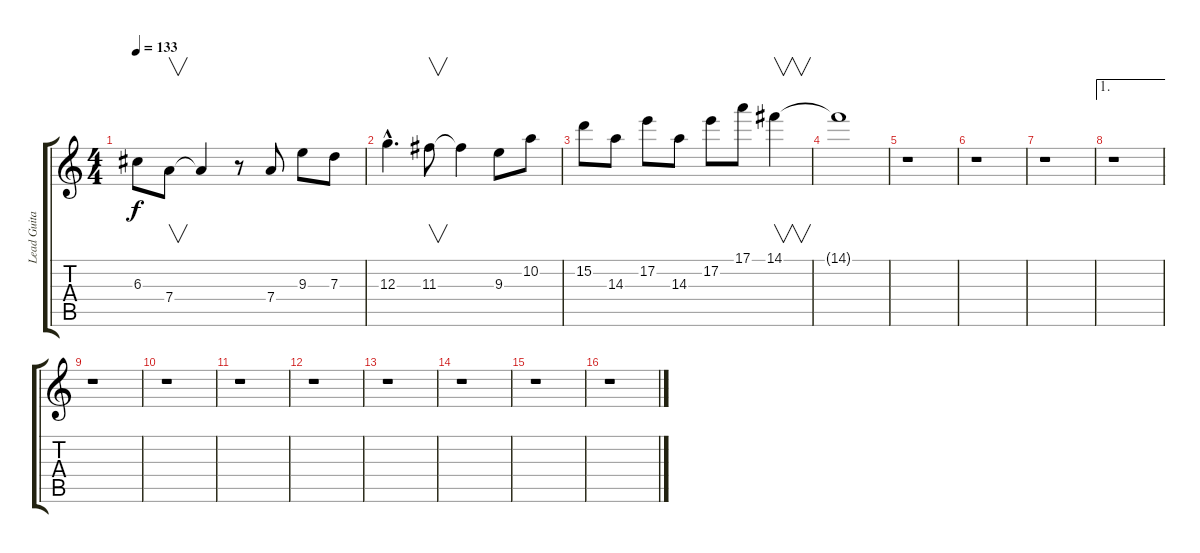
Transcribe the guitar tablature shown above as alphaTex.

\track ("Lead Guitar" "Lead Guita") {instrument overdrivenguitar}
\staff {score tabs}
\tuning (E4 B3 G3 D3 A2 E2) {hide}
\ts (4 4)
\tempo 133
\clef g2
\ks c
6.3{t}.8{dy f} 7.4.8{v} 7.4{t}.4 r.8 7.4.8 9.3.8 7.3.8 |
12.3{hac}.4{d} 11.3.8{v} 11.3{t}.4 9.3.8 10.2.8 |
15.2.8 14.3.8 17.2.8 14.3.8 17.2.8 17.1.8 14.1.4{v} |
14.1{t}.1 |
r.1 |
r.1 |
r.1 |
\ae 1
r.1 |
r.1 |
r.1 |
r.1 |
r.1 |
r.1 |
r.1 |
r.1 |
r.1
